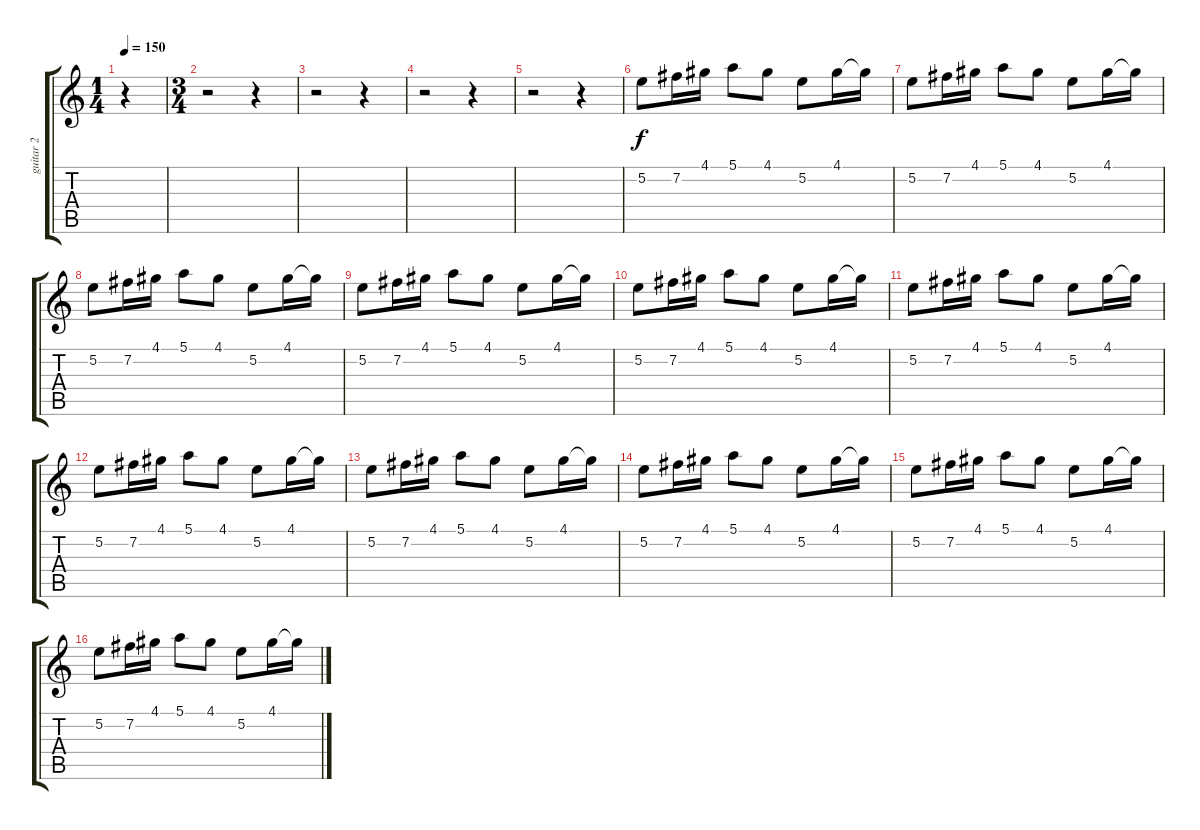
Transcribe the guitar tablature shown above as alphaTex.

\track ("guitar 2" "guitar 2") {instrument overdrivenguitar}
\staff {score tabs}
\tuning (E4 B3 G3 D3 A2 E2) {hide}
\ts (1 4)
\tempo 150
\tempo 100
\tempo 150
\clef g2
\ks c
r.4{dy f instrument overdrivenguitar} |
\ts (3 4)
r.2 r.4 |
r.2 r.4 |
r.2 r.4 |
r.2 r.4 |
5.2.8 7.2.16 4.1.16 5.1.8 4.1.8 5.2.8 4.1.16 4.1{t}.16 |
5.2.8 7.2.16 4.1.16 5.1.8 4.1.8 5.2.8 4.1.16 4.1{t}.16 |
5.2.8 7.2.16 4.1.16 5.1.8 4.1.8 5.2.8 4.1.16 4.1{t}.16 |
5.2.8 7.2.16 4.1.16 5.1.8 4.1.8 5.2.8 4.1.16 4.1{t}.16 |
5.2.8 7.2.16 4.1.16 5.1.8 4.1.8 5.2.8 4.1.16 4.1{t}.16 |
5.2.8 7.2.16 4.1.16 5.1.8 4.1.8 5.2.8 4.1.16 4.1{t}.16 |
5.2.8 7.2.16 4.1.16 5.1.8 4.1.8 5.2.8 4.1.16 4.1{t}.16 |
5.2.8 7.2.16 4.1.16 5.1.8 4.1.8 5.2.8 4.1.16 4.1{t}.16 |
5.2.8 7.2.16 4.1.16 5.1.8 4.1.8 5.2.8 4.1.16 4.1{t}.16 |
5.2.8 7.2.16 4.1.16 5.1.8 4.1.8 5.2.8 4.1.16 4.1{t}.16 |
5.2.8 7.2.16 4.1.16 5.1.8 4.1.8 5.2.8 4.1.16 4.1{t}.16
